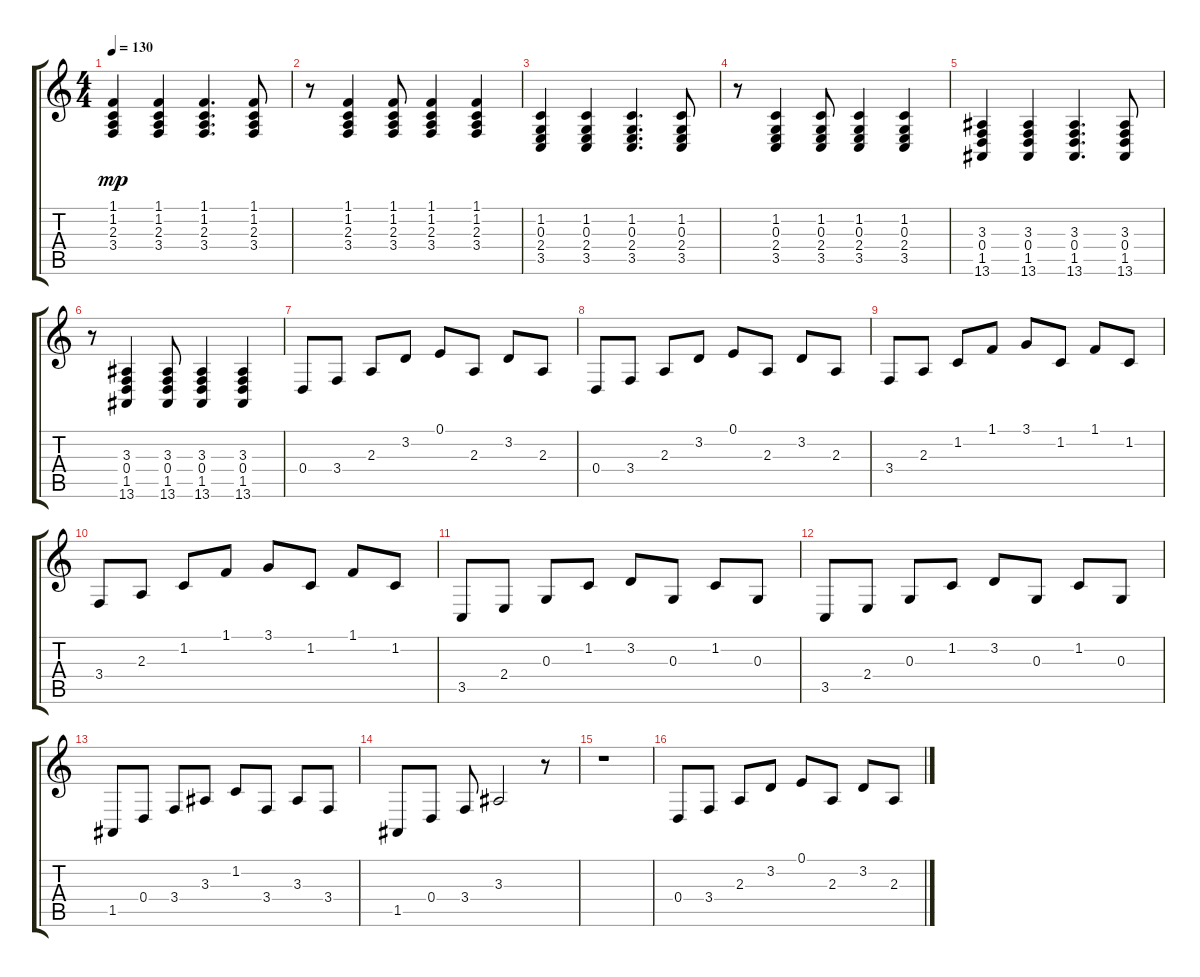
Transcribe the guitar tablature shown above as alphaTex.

\track "" {instrument acousticgrandpiano}
\staff {score tabs}
\tuning (E4 B3 G3 D3 A2 E2) {hide}
\ts (4 4)
\tempo 130
\clef g2
\ks c
(1.1 1.2 2.3 3.4).4{dy mp} (1.1 1.2 2.3 3.4).4 (1.1 1.2 2.3 3.4).4{d} (1.1 1.2 2.3 3.4).8 |
r.8 (1.1 1.2 2.3 3.4).4 (1.1 1.2 2.3 3.4).8 (1.1 1.2 2.3 3.4).4 (1.1 1.2 2.3 3.4).4 |
(1.2 0.3 2.4 3.5).4 (1.2 0.3 2.4 3.5).4 (1.2 0.3 2.4 3.5).4{d} (1.2 0.3 2.4 3.5).8 |
r.8 (1.2 0.3 2.4 3.5).4 (1.2 0.3 2.4 3.5).8 (1.2 0.3 2.4 3.5).4 (1.2 0.3 2.4 3.5).4 |
(3.3 0.4 1.5 13.6).4 (3.3 0.4 1.5 13.6).4 (3.3 0.4 1.5 13.6).4{d} (3.3 0.4 1.5 13.6).8 |
r.8 (3.3 0.4 1.5 13.6).4 (3.3 0.4 1.5 13.6).8 (3.3 0.4 1.5 13.6).4 (3.3 0.4 1.5 13.6).4 |
0.4.8 3.4.8 2.3.8 3.2.8 0.1.8 2.3.8 3.2.8 2.3.8 |
0.4.8 3.4.8 2.3.8 3.2.8 0.1.8 2.3.8 3.2.8 2.3.8 |
3.4.8 2.3.8 1.2.8 1.1.8 3.1.8 1.2.8 1.1.8 1.2.8 |
3.4.8 2.3.8 1.2.8 1.1.8 3.1.8 1.2.8 1.1.8 1.2.8 |
3.5.8 2.4.8 0.3.8 1.2.8 3.2.8 0.3.8 1.2.8 0.3.8 |
3.5.8 2.4.8 0.3.8 1.2.8 3.2.8 0.3.8 1.2.8 0.3.8 |
1.5.8 0.4.8 3.4.8 3.3.8 1.2.8 3.4.8 3.3.8 3.4.8 |
1.5.8 0.4.8 3.4.8 3.3.2 r.8 |
r.1 |
0.4.8 3.4.8 2.3.8 3.2.8 0.1.8 2.3.8 3.2.8 2.3.8
